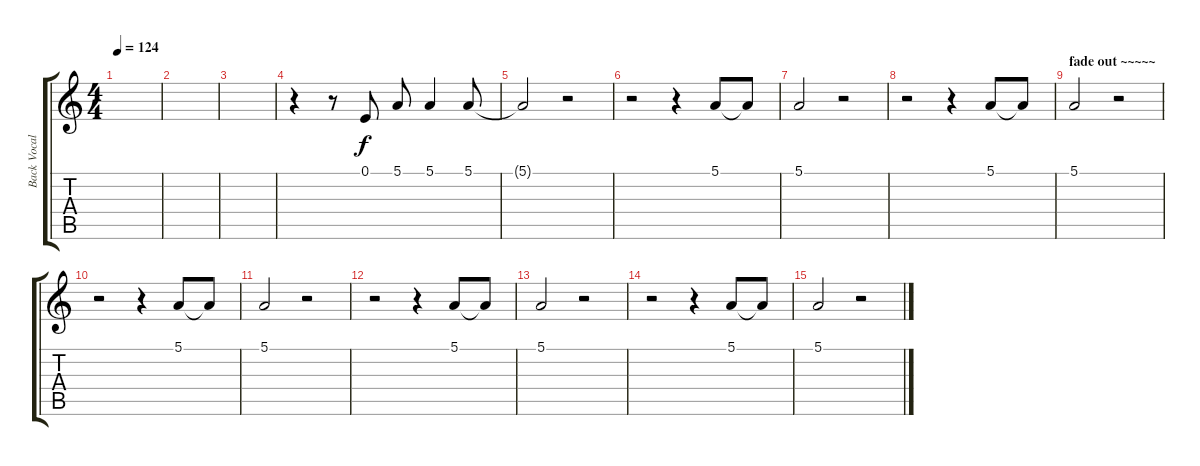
\track ("Back Vocals" "Back Vocal") {instrument tenorsax}
\staff {score tabs}
\tuning (E4 B3 G3 D3 A2 E2) {hide}
\ts (4 4)
\tempo 124
\clef g2
\ks c
|
|
|
r.4 r.8 0.1.8 5.1.8 5.1.4 5.1.8 |
5.1{t}.2 r.2 |
r.2 r.4 5.1.8 5.1{t}.8 |
5.1.2 r.2 |
r.2 r.4 5.1.8 5.1{t}.8 |
\section ("" "fade out ~~~~~")
5.1.2{volume 12} r.2 |
r.2{volume 10} r.4 5.1.8 5.1{t}.8 |
5.1.2{volume 8} r.2 |
r.2{volume 6} r.4 5.1.8 5.1{t}.8 |
5.1.2{volume 4} r.2 |
r.2{volume 2} r.4 5.1.8 5.1{t}.8 |
5.1.2 r.2
